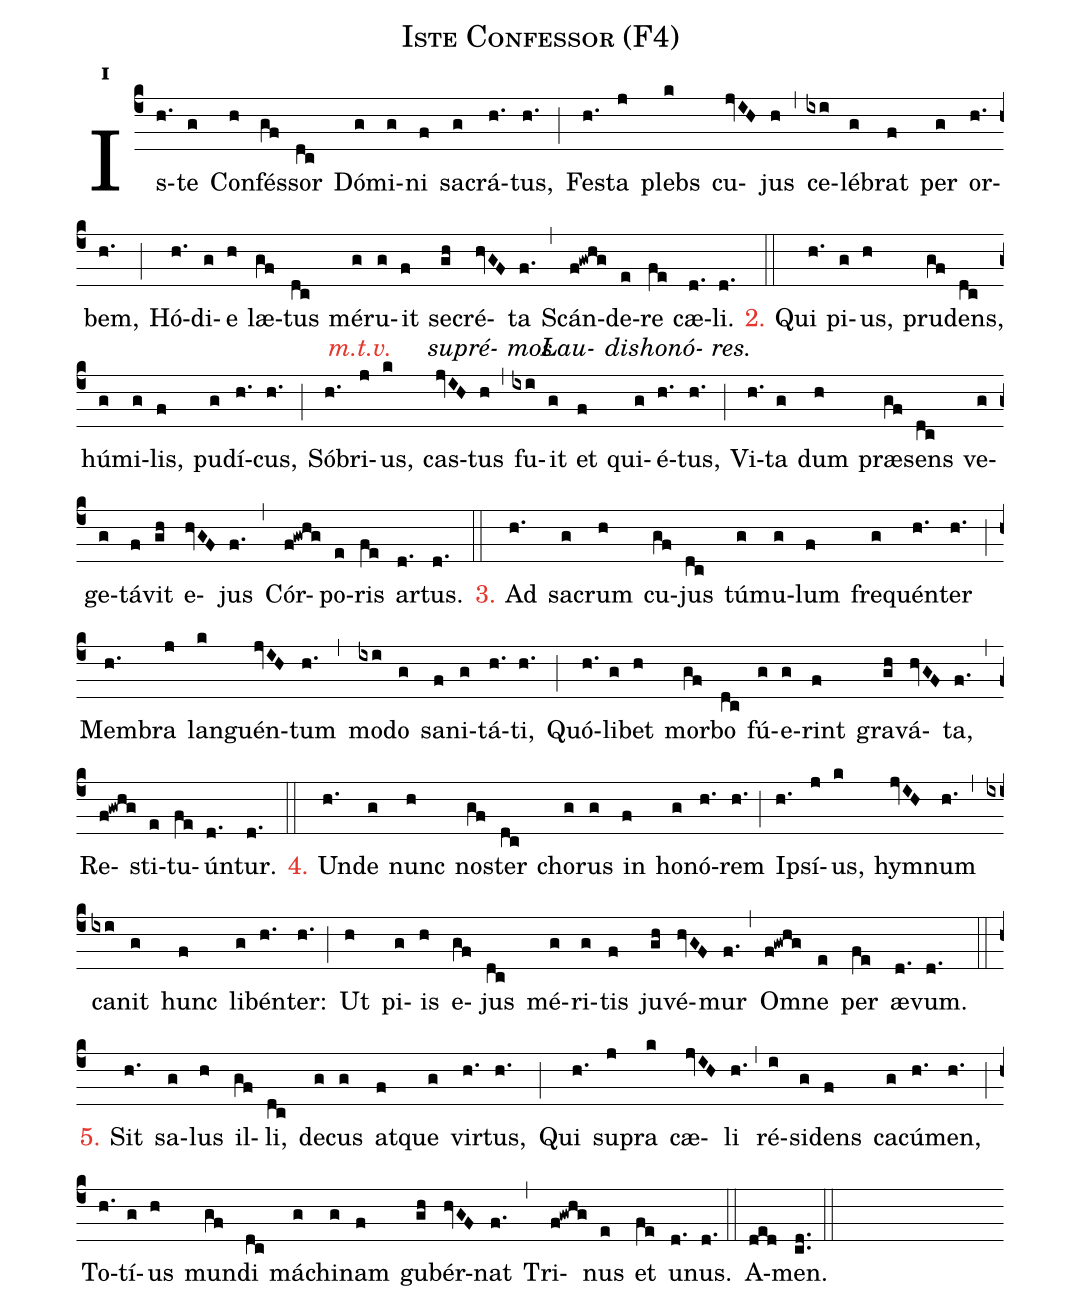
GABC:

name:Iste Confessor (F4);
office-part:hy;
mode:1;
%%
initial-style: 1;
name: Iste Confessor;
mode: 1;
office-part: Hymnus;
annotation: Hymn.;
annotation: i;
nabc-lines:1;
%%
(c4) Is(h.)te(g) Con(h)fés(gf)sor(dc) Dó(g)mi(g)ni(f) sa(g)crá(h.)tus,(h.) (;)
Fes(h.)ta(j) plebs(k) cu(jvIH)jus(h) (,) ce(ixi)lé(g)brat(f) per(g) or(h.)bem,(h.) (;)
Hó(h.)di(g)e(h) læ(gf)tus(dc) mé[<c>m.t.v.</c>](g)ru(g)it(f) se[supré-](gh)cré(hvGF)ta[mos](f.) (,)
Scán[Lau-](f!gwhg)de[dis](e)re[honó-](fe) cæ(d.)li.[res.](d.) (::)

<c>2.</c> Qui(h.) pi(g)us,(h) pru(gf)dens,(dc) hú(g)mi(g)lis,(f) pu(g)dí(h.)cus,(h.) (;)
Só(h.)bri(j)us,(k) cas(jvIH)tus(h) (,) fu(ixi)it(g) et(f) qui(g)é(h.)tus,(h.) (;)
Vi(h.)ta(g) dum(h) præ(gf)sens(dc) ve(g)ge(g)tá(f)vit(gh) e(hvGF)jus(f.) (,)
Cór(f!gwhg)po(e)ris(fe) ar(d.)tus.(d.) (::)

<c>3.</c> Ad(h.) sa(g)crum(h) cu(gf)jus(dc) tú(g)mu(g)lum(f) fre(g)quén(h.)ter(h.) (;)
Mem(h.)bra(j) lan(k)guén(jvIH)tum(h.) (,) mo(ixi)do(g) sa(f)ni(g)tá(h.)ti,(h.) (;)
Quó(h.)li(g)bet(h) mor(gf)bo(dc) fú(g)e(g)rint(f) gra(gh)vá(hvGF)ta,(f.) (,)
Re(f!gwhg)sti(e)tu(fe)ún(d.)tur.(d.) (::)

<c>4.</c> Un(h.)de(g) nunc(h) nos(gf)ter(dc) cho(g)rus(g) in(f) ho(g)nó(h.)rem(h.) (;)
Ip(h.)sí(j)us,(k) hym(jvIH)num(h.) (,) ca(ixi)nit(g) hunc(f) li(g)bén(h.)ter:(h.) (;)
Ut(h) pi(g)is(h) e(gf)jus(dc) mé(g)ri(g)tis(f) ju(gh)vé(hvGF)mur(f.) (,)
Om(f!gwhg)ne(e) per(fe) æ(d.)vum.(d.) (::)

<c>5.</c> Sit(h.) sa(g)lus(h) il(gf)li,(dc) de(g)cus(g) at(f)que(g) vir(h.)tus,(h.) (;)
Qui(h.) su(j)pra(k) cæ(jvIH)li(h.) (,) ré(i)si(g)dens(f) ca(g)cú(h.)men,(h.) (;)
To(h.)tí(g)us(h) mun(gf)di(dc) má(g)chi(g)nam(f) gu(gh)bér(hvGF)nat(f.) (,)
Tri(f!gwhg)nus(e) et(fe) u(d.)nus.(d.) (::)

A(ded)men.(cd..) (::)
